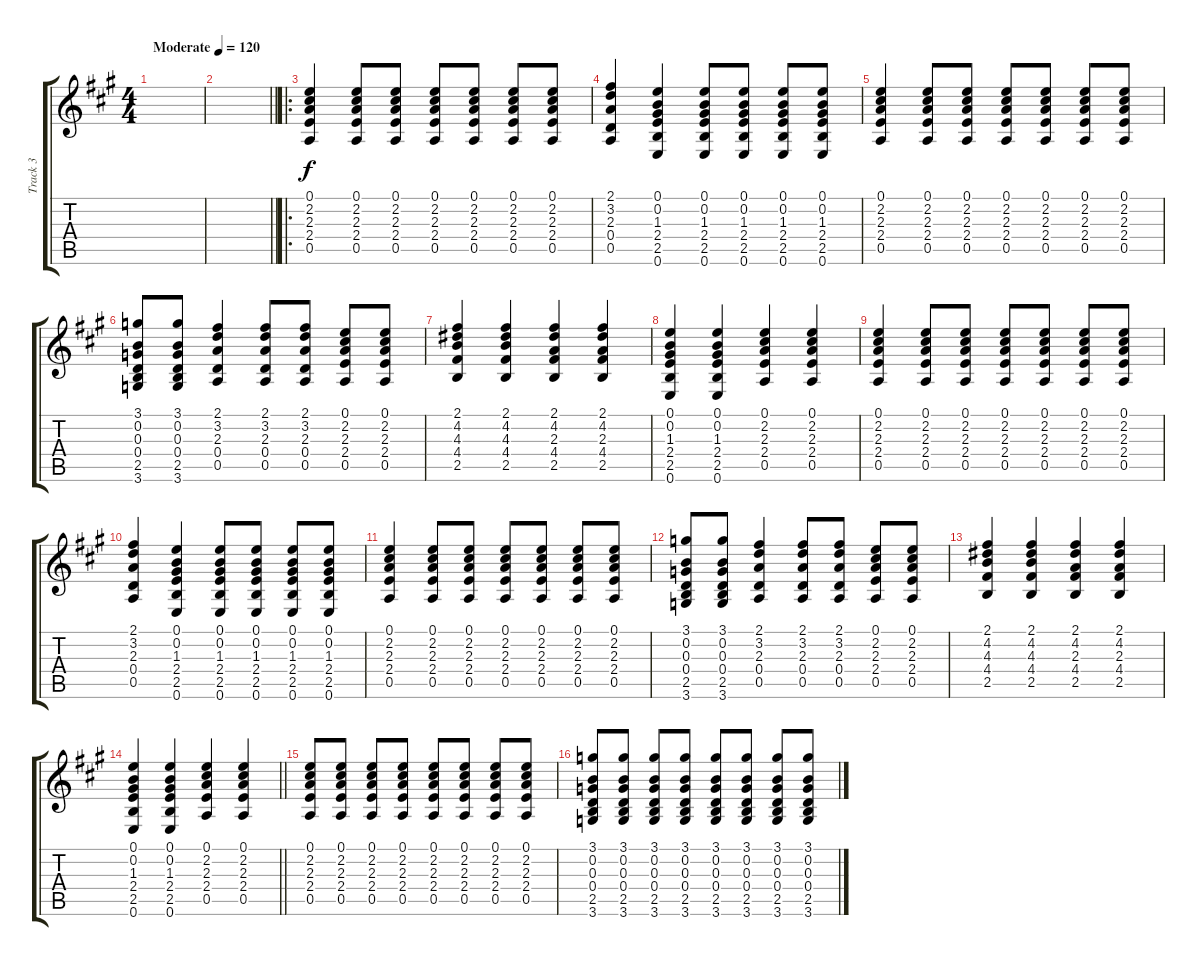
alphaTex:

\track ("Track 3" "Track 3") {instrument acousticguitarsteel}
\staff {score tabs}
\tuning (E4 B3 G3 D3 A2 E2) {hide}
\ts (4 4)
\tempo (120 "Moderate")
\clef g2
\ks a
|
\barLineRight lightlight
|
\ro
(0.1 2.2 2.3 2.4 0.5).4 (0.1 2.2 2.3 2.4 0.5).8 (0.1 2.2 2.3 2.4 0.5).8 (0.1 2.2 2.3 2.4 0.5).8 (0.1 2.2 2.3 2.4 0.5).8 (0.1 2.2 2.3 2.4 0.5).8 (0.1 2.2 2.3 2.4 0.5).8 |
(2.1 3.2 2.3 0.4 0.5).4 (0.1 0.2 1.3 2.4 2.5 0.6).4 (0.1 0.2 1.3 2.4 2.5 0.6).8 (0.1 0.2 1.3 2.4 2.5 0.6).8 (0.1 0.2 1.3 2.4 2.5 0.6).8 (0.1 0.2 1.3 2.4 2.5 0.6).8 |
(0.1 2.2 2.3 2.4 0.5).4 (0.1 2.2 2.3 2.4 0.5).8 (0.1 2.2 2.3 2.4 0.5).8 (0.1 2.2 2.3 2.4 0.5).8 (0.1 2.2 2.3 2.4 0.5).8 (0.1 2.2 2.3 2.4 0.5).8 (0.1 2.2 2.3 2.4 0.5).8 |
(3.1 0.2 0.3 0.4 2.5 3.6).8 (3.1 0.2 0.3 0.4 2.5 3.6).8 (2.1 3.2 2.3 0.4 0.5).4 (2.1 3.2 2.3 0.4 0.5).8 (2.1 3.2 2.3 0.4 0.5).8 (0.1 2.2 2.3 2.4 0.5).8 (0.1 2.2 2.3 2.4 0.5).8 |
(2.1 4.2 4.3 4.4 2.5).4 (2.1 4.2 4.3 4.4 2.5).4 (2.1 4.2 2.3 4.4 2.5).4 (2.1 4.2 2.3 4.4 2.5).4 |
(0.1 0.2 1.3 2.4 2.5 0.6).4 (0.1 0.2 1.3 2.4 2.5 0.6).4 (0.1 2.2 2.3 2.4 0.5).4 (0.1 2.2 2.3 2.4 0.5).4 |
(0.1 2.2 2.3 2.4 0.5).4 (0.1 2.2 2.3 2.4 0.5).8 (0.1 2.2 2.3 2.4 0.5).8 (0.1 2.2 2.3 2.4 0.5).8 (0.1 2.2 2.3 2.4 0.5).8 (0.1 2.2 2.3 2.4 0.5).8 (0.1 2.2 2.3 2.4 0.5).8 |
(2.1 3.2 2.3 0.4 0.5).4 (0.1 0.2 1.3 2.4 2.5 0.6).4 (0.1 0.2 1.3 2.4 2.5 0.6).8 (0.1 0.2 1.3 2.4 2.5 0.6).8 (0.1 0.2 1.3 2.4 2.5 0.6).8 (0.1 0.2 1.3 2.4 2.5 0.6).8 |
(0.1 2.2 2.3 2.4 0.5).4 (0.1 2.2 2.3 2.4 0.5).8 (0.1 2.2 2.3 2.4 0.5).8 (0.1 2.2 2.3 2.4 0.5).8 (0.1 2.2 2.3 2.4 0.5).8 (0.1 2.2 2.3 2.4 0.5).8 (0.1 2.2 2.3 2.4 0.5).8 |
(3.1 0.2 0.3 0.4 2.5 3.6).8 (3.1 0.2 0.3 0.4 2.5 3.6).8 (2.1 3.2 2.3 0.4 0.5).4 (2.1 3.2 2.3 0.4 0.5).8 (2.1 3.2 2.3 0.4 0.5).8 (0.1 2.2 2.3 2.4 0.5).8 (0.1 2.2 2.3 2.4 0.5).8 |
(2.1 4.2 4.3 4.4 2.5).4 (2.1 4.2 4.3 4.4 2.5).4 (2.1 4.2 2.3 4.4 2.5).4 (2.1 4.2 2.3 4.4 2.5).4 |
\barLineRight lightlight
(0.1 0.2 1.3 2.4 2.5 0.6).4 (0.1 0.2 1.3 2.4 2.5 0.6).4 (0.1 2.2 2.3 2.4 0.5).4 (0.1 2.2 2.3 2.4 0.5).4 |
(0.1 2.2 2.3 2.4 0.5).8 (0.1 2.2 2.3 2.4 0.5).8 (0.1 2.2 2.3 2.4 0.5).8 (0.1 2.2 2.3 2.4 0.5).8 (0.1 2.2 2.3 2.4 0.5).8 (0.1 2.2 2.3 2.4 0.5).8 (0.1 2.2 2.3 2.4 0.5).8 (0.1 2.2 2.3 2.4 0.5).8 |
(3.1 0.2 0.3 0.4 2.5 3.6).8 (3.1 0.2 0.3 0.4 2.5 3.6).8 (3.1 0.2 0.3 0.4 2.5 3.6).8 (3.1 0.2 0.3 0.4 2.5 3.6).8 (3.1 0.2 0.3 0.4 2.5 3.6).8 (3.1 0.2 0.3 0.4 2.5 3.6).8 (3.1 0.2 0.3 0.4 2.5 3.6).8 (3.1 0.2 0.3 0.4 2.5 3.6).8
